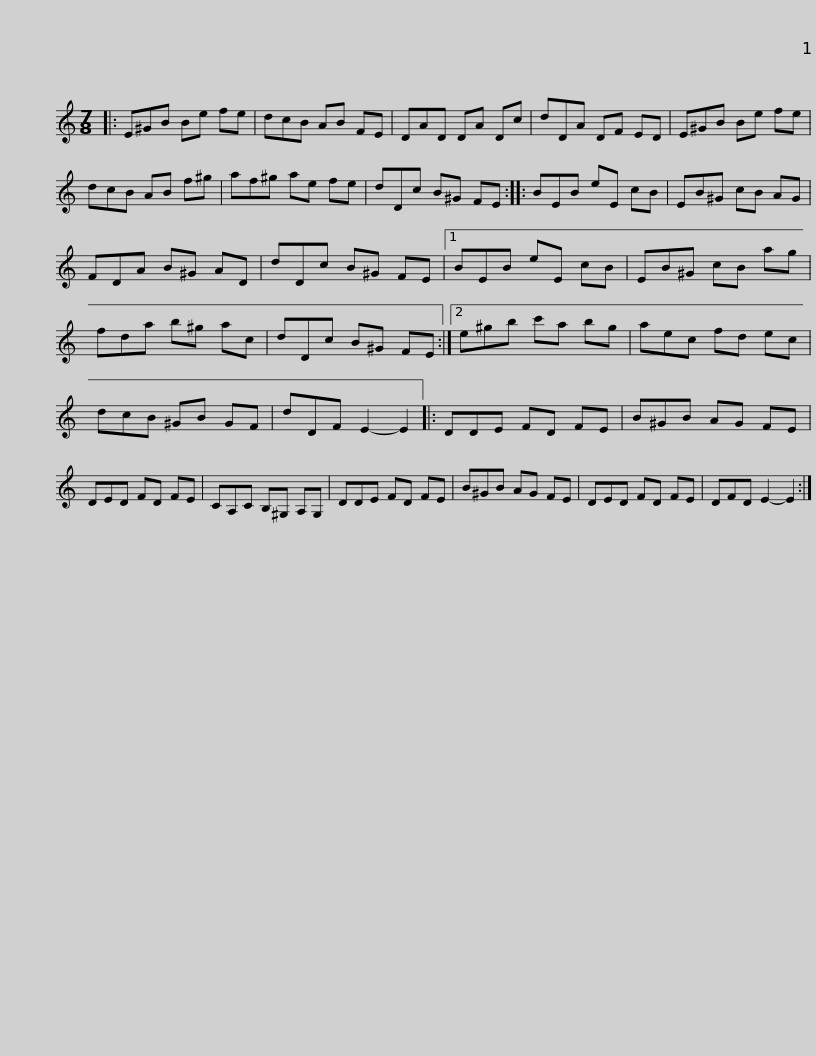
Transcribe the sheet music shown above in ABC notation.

X:1
L:1/8
M:7/8
I:linebreak $
K:C
V:1 treble
V:1
|: E^GB Be fe | dcB AB FE | DAD DA Dc | dDA DF ED | E^GB Be fe | %5
 dcB AB f^g |$ af^g ae fe | dDc B^G FE :: BEB eE cB | EB^G cB AG | %10
 FDA B^G AD | dDc B^G FE |1$ BEB eE cB | EB^G cB ag | fda b^g ac | %15
 dDc B^G FE :|2 e^gb c'a bg |$ aec fd ec | dcB ^GB GF | dDF E2- E2 |: %20
 DDE FD FE | B^GB AG FE | DED FD FE |$ CA,C B,^G, A,G, | DDE FD FE | %25
 B^GB AG FE | DED FD FE | DFD E2- E2 :| %28
